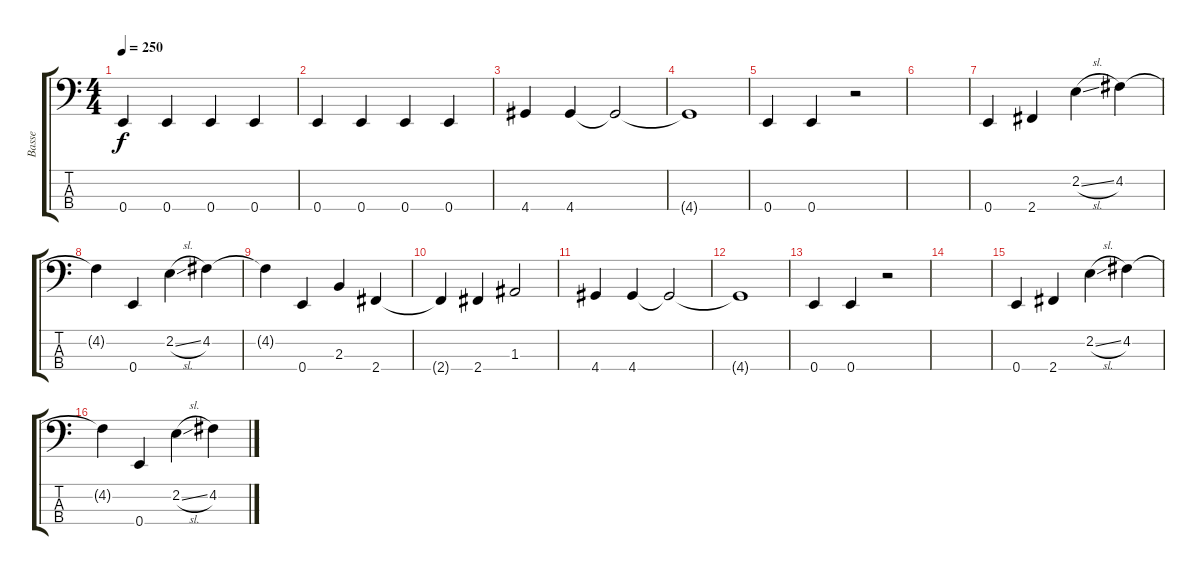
\track ("Basse" "Basse") {instrument electricbasspick}
\staff {score tabs}
\tuning (G2 D2 A1 E1) {hide}
\ts (4 4)
\tempo 250
\clef f4
\ks c
0.4.4{dy f} 0.4.4 0.4.4 0.4.4 |
0.4.4 0.4.4 0.4.4 0.4.4 |
4.4.4 4.4.4 4.4{t}.2 |
4.4{t}.1 |
0.4.4 0.4.4 r.2 |
|
0.4.4 2.4.4 2.2{sl}.4 4.2.4 |
4.2{t}.4 0.4.4 2.2{sl}.4 4.2.4 |
4.2{t}.4 0.4.4 2.3.4 2.4.4 |
2.4{t}.4 2.4.4 1.3.2 |
4.4.4 4.4.4 4.4{t}.2 |
4.4{t}.1 |
0.4.4 0.4.4 r.2 |
|
0.4.4 2.4.4 2.2{sl}.4 4.2.4 |
4.2{t}.4 0.4.4 2.2{sl}.4 4.2.4
